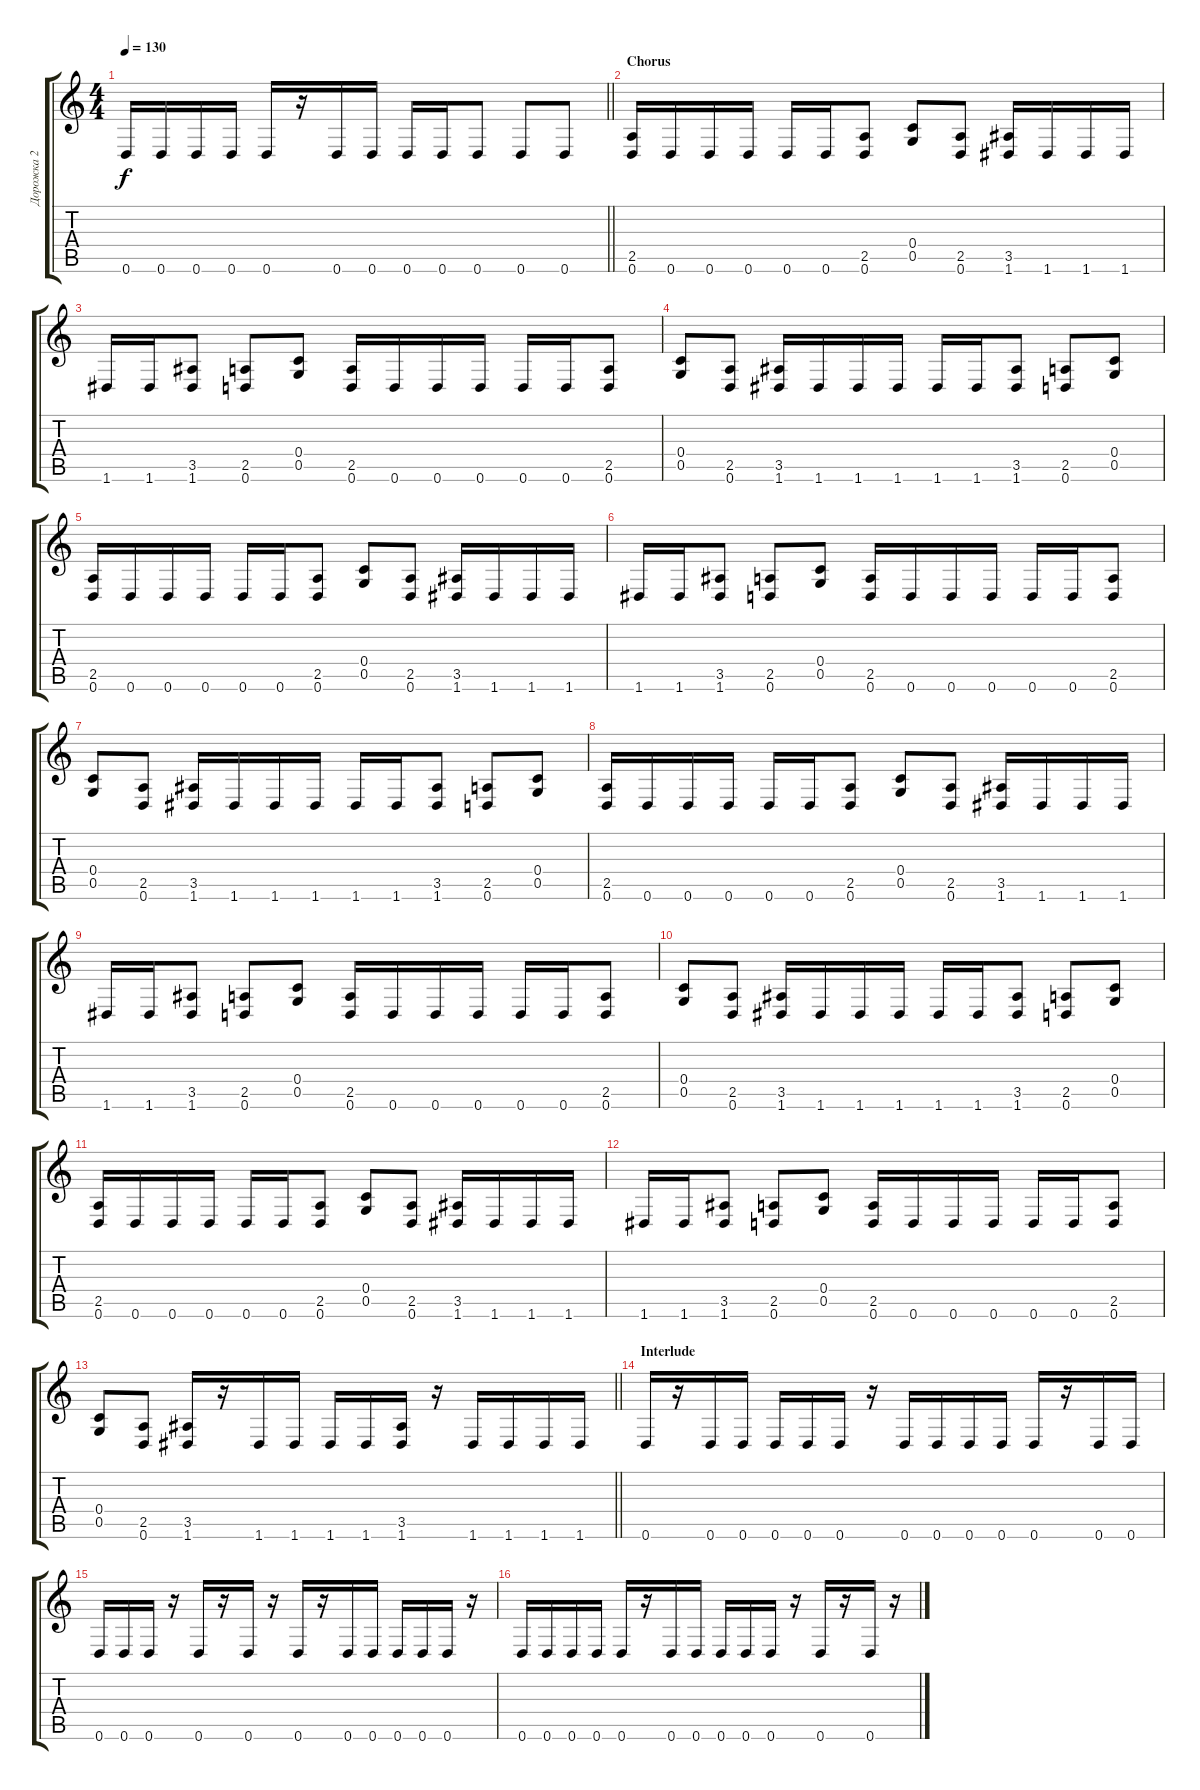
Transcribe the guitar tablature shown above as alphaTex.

\track ("Дорожка 2" "Дорожка 2") {instrument distortionguitar}
\staff {score tabs}
\tuning (D4 A3 F3 C3 G2 D2) {hide}
\ts (4 4)
\tempo 130
\clef g2
\barLineRight lightlight
\ks c
0.6.16{dy f} 0.6.16 0.6.16 0.6.16 0.6.16 r.16 0.6.16 0.6.16 0.6.16 0.6.16 0.6.8 0.6.8 0.6.8 |
\section ("" "Chorus")
(2.5 0.6).16 0.6.16 0.6.16 0.6.16 0.6.16 0.6.16 (2.5 0.6).8 (0.4 0.5).8 (2.5 0.6).8 (3.5 1.6).16 1.6.16 1.6.16 1.6.16 |
1.6.16 1.6.16 (3.5 1.6).8 (2.5 0.6).8 (0.4 0.5).8 (2.5 0.6).16 0.6.16 0.6.16 0.6.16 0.6.16 0.6.16 (2.5 0.6).8 |
(0.4 0.5).8 (2.5 0.6).8 (3.5 1.6).16 1.6.16 1.6.16 1.6.16 1.6.16 1.6.16 (3.5 1.6).8 (2.5 0.6).8 (0.4 0.5).8 |
(2.5 0.6).16 0.6.16 0.6.16 0.6.16 0.6.16 0.6.16 (2.5 0.6).8 (0.4 0.5).8 (2.5 0.6).8 (3.5 1.6).16 1.6.16 1.6.16 1.6.16 |
1.6.16 1.6.16 (3.5 1.6).8 (2.5 0.6).8 (0.4 0.5).8 (2.5 0.6).16 0.6.16 0.6.16 0.6.16 0.6.16 0.6.16 (2.5 0.6).8 |
(0.4 0.5).8 (2.5 0.6).8 (3.5 1.6).16 1.6.16 1.6.16 1.6.16 1.6.16 1.6.16 (3.5 1.6).8 (2.5 0.6).8 (0.4 0.5).8 |
(2.5 0.6).16 0.6.16 0.6.16 0.6.16 0.6.16 0.6.16 (2.5 0.6).8 (0.4 0.5).8 (2.5 0.6).8 (3.5 1.6).16 1.6.16 1.6.16 1.6.16 |
1.6.16 1.6.16 (3.5 1.6).8 (2.5 0.6).8 (0.4 0.5).8 (2.5 0.6).16 0.6.16 0.6.16 0.6.16 0.6.16 0.6.16 (2.5 0.6).8 |
(0.4 0.5).8 (2.5 0.6).8 (3.5 1.6).16 1.6.16 1.6.16 1.6.16 1.6.16 1.6.16 (3.5 1.6).8 (2.5 0.6).8 (0.4 0.5).8 |
(2.5 0.6).16 0.6.16 0.6.16 0.6.16 0.6.16 0.6.16 (2.5 0.6).8 (0.4 0.5).8 (2.5 0.6).8 (3.5 1.6).16 1.6.16 1.6.16 1.6.16 |
1.6.16 1.6.16 (3.5 1.6).8 (2.5 0.6).8 (0.4 0.5).8 (2.5 0.6).16 0.6.16 0.6.16 0.6.16 0.6.16 0.6.16 (2.5 0.6).8 |
\barLineRight lightlight
(0.4 0.5).8 (2.5 0.6).8 (3.5 1.6).16 r.16 1.6.16 1.6.16 1.6.16 1.6.16 (3.5 1.6).16 r.16 1.6.16 1.6.16 1.6.16 1.6.16 |
\section ("" "Interlude")
0.6.16 r.16 0.6.16 0.6.16 0.6.16 0.6.16 0.6.16 r.16 0.6.16 0.6.16 0.6.16 0.6.16 0.6.16 r.16 0.6.16 0.6.16 |
0.6.16 0.6.16 0.6.16 r.16 0.6.16 r.16 0.6.16 r.16 0.6.16 r.16 0.6.16 0.6.16 0.6.16 0.6.16 0.6.16 r.16 |
0.6.16 0.6.16 0.6.16 0.6.16 0.6.16 r.16 0.6.16 0.6.16 0.6.16 0.6.16 0.6.16 r.16 0.6.16 r.16 0.6.16 r.16
